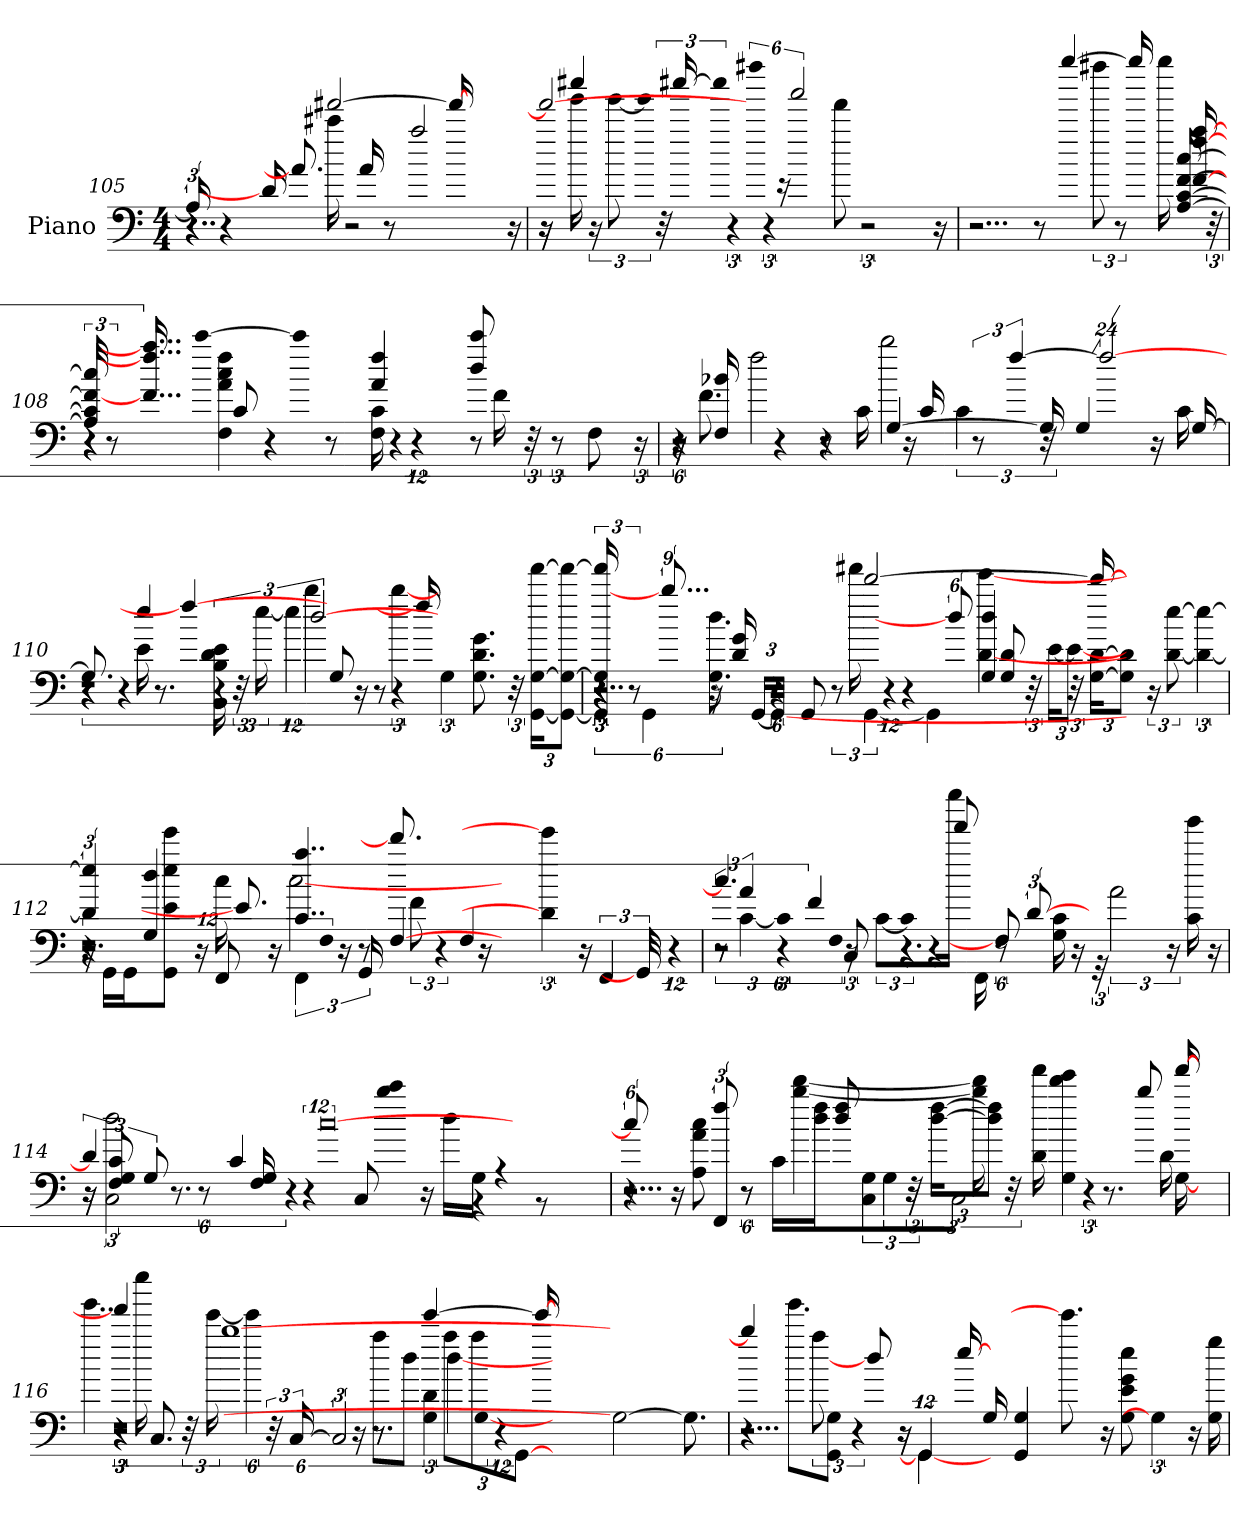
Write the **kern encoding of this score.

**kern
*part1
*staff1
*I"Piano
*I'Pno
*clefF4
*M4/4
=105
*^
*	*^
24A]	4..r	4..r
4r	.	.
16d]	.	.
8.a]	.	.
.	16ccc#X	[2fff#X
.	2r	.
16a	.	.
8r	.	.
2aa	.	.
.	.	16fff#_
.	24%7ryy	24%7ryy
16r	.	.
=106	=106	=106
2fff#_	16r	16r
.	16ggg	4cccc#X
.	24r	.
.	[12ggg	.
.	12%7ggg]	.
.	.	48r
.	.	[24cccc#X
.	.	24%11cccc#]
12%5ffff#X	.	.
.	6r	6r
48r	.	.
6aaa	.	.
.	2ryy	2ryy
8fff#]	.	.
3r	.	.
.	8ryy	8ryy
16r	.	.
=107	=107	=107
2r	2.r	2...r
8r	.	.
[4gggg	.	.
.	12ffff#X	.
.	12r	.
16gggg]	.	.
.	16gggg	.
[16A [16c [16cc [16f	.	[16ff [16f [16aa
.	48r	.
=108	=108	=108
48A] 48c] 48cc] 48f]	4r	4r
12r	.	.
18...ff] 18...f] 18...aa]	.	.
[6ccc	.	.
.	4a 4cc 4F 4ff	8c
6ccc]	.	4r
.	8r	.
24%5r	.	.
.	16F 16c	4a 4ff
.	48%11r	.
8ccc 8dd	.	.
12r	.	8r
.	16f	.
8F	.	.
.	48r	.
.	8ryy	8ryy
24r	.	.
=109	=109	=109
*	*	*^
16r	16r	12%5r	12%5r
16F 16b-X	8.f	.	.
4r	.	.	.
.	8r	.	.
[4G	2bb	.	.
.	.	16c	6ff
.	.	12r	.
.	.	[6ff	.
.	.	.	48%5r
16G]	.	.	.
4G	.	.	16c
.	.	48%13ff_	.
.	.	.	16r
.	.	.	6c
.	16r	.	.
[16G	16c	.	.
.	.	.	48r
=110	=110	=110	=110
8.G]	4r	4r	3%2r
4r	.	.	.
.	16e	4ee	.
.	8.r	.	.
4ff_	.	.	.
.	16B 16e 16BB 16d	6r	.
.	48r	.	.
.	[24ee	.	.
.	48%7ee]	.	.
.	.	[3dd	6bb
8G	.	.	.
.	16r	.	.
8r	.	.	.
.	[6bb	.	6r
16ff]	.	.	.
6G	2ryy	2ryy	2ryy
8.G 8.d 8.g	.	.	.
48r	.	.	.
[24fff\ [24G [24GGKL	.	.	.
12fff\_ 12G_ 12GG_J	.	.	.
=111	=111	=111	=111
*	*	*^	*^
*	*	*	*	*	*
24fff] 24G] 24GG]	6r	6r	4..r	2.r	6%5r
12r	.	.	.	.	.
9...bb]	.	.	.	.	.
.	8.G 8.dd	16d 16g	.	.	.
.	.	24%5r	.	.	.
8GG	.	.	.	.	.
.	12r	.	.	.	.
.	[6GG	[2ddd	16fff#X	.	.
48%11r	.	.	.	.	.
.	.	.	4r	.	.
.	4GG]	.	.	.	.
48%5dd]	.	.	.	.	.
.	.	.	[4eee [4d	4G 4dd	.
8d 8G	.	.	.	.	.
.	.	.	.	.	12GG
.	48r	.	.	.	.
.	[24e\KL	.	.	.	.
48r	12e\J_	.	.	.	48r
[24G\ [24dKL	.	16ddd_	.	.	[24GG/LL
12G\] 12d]J	.	.	.	.	48GG/JJk_
.	48%17ryy	48%17ryy	48%17ryy	48%17ryy	48%17ryy
24r	.	.	.	.	.
[12ee [12d	.	.	.	.	.
6ee_ 6d_	.	.	.	.	.
*	*	*	*	*v	*v
=112	=112	=112	=112	=112
6ee] 6d]	16r	4.r	2r	12%7r
.	16GG\KL	.	.	.
.	16GG\K	.	.	.
4G 4dd	.	.	.	.
.	8GG\ 8e 8ee 8eeeJ	.	.	.
.	16r	.	.	.
.	16cc	8FF	.	.
8.e]	.	.	.	.
.	16r	.	.	.
.	6FF	4..c 4..aa	[2cc	.
.	.	.	.	6F
16r	.	.	.	.
16GG	12r	.	.	.
8.ddd]	.	.	.	.
.	12f	.	.	[4F
.	6r	.	.	.
4F	.	.	.	.
.	.	16r	.	.
.	48%35ryy	48%35ryy	48%35ryy	48%35ryy
6eee] 6d]	.	.	.	.
16r	.	.	.	.
6FF	.	.	.	.
48GG]	.	.	.	.
48%7r	.	.	.	.
*	*	*	*v	*v
=113	=113	=113	=113
4.cc]	12r	12r	12%5r
.	[6c	6a	.
.	24%5c]	6r	.
6f	.	.	.
.	.	8C	3F
.	24r	.	.
.	[12c\L	.	.
48%7r	.	4.r	.
.	48%5c\]	.	.
8fff	16eeee\Jk	.	.
.	16FF	.	4r
8F]	48%5r	.	.
.	16G 16c	[12d	.
16r	.	.	.
.	48r	.	.
3a	2ryy	2ryy	2ryy
24r	.	.	.
16ggg 16c	.	.	.
16r	.	.	.
*	*	*v	*v
=114	=114	=114
6d]	16r	16r
.	3C 3dd	8G 8F 8c
12G	.	.
.	.	8.r
48%5r	.	.
4c	.	.
.	.	16G 16F
.	48%11r	.
.	.	48%11r
8C	.	.
.	12ccc 12bb	.
.	.	[3cc
.	6r	.
16r	.	.
16dd\LL	.	.
16G\JJ	.	.
.	8r	.
4r	.	.
.	6ryy	6ryy
=115	=115	=115
*	*^	*^
*	*	*	*	*
48%5cc]	8r	4..r	2r	2...r
16r	.	.	.	.
.	8cc 8a 8A	.	.	.
12FF 12ff	.	.	.	.
48%5r	8r	.	.	.
16c\LL	.	.	.	.
.	[4ddd [4bb	.	.	.
16dd\ 16ffJ	.	.	.	.
.	.	8dd 8ff	.	.
12G\ 12CJ	.	.	.	.
.	.	.	6G	.
24r	.	48r	.	.
.	.	[24dd\ [24ffKL	.	.
2C	.	.	.	.
.	16ddd] 16bb]	12dd\] 12ff]J	.	.
.	.	.	48r	.
.	4G 4eee 4ddd	.	16d 16fff	.
.	.	6r	.	.
.	.	.	8.r	.
.	.	8bb	.	.
.	[16G	.	16d	[16fff
.	48%5ryy	48%5ryy	48%5ryy	48%5ryy
=116	=116	=116	=116	=116
*	*	*	*	*^
4fff]	4..ggg	6r	6r	2r	6%5r
.	.	8.C	16eeee	.	.
.	.	.	48r	.	.
[1bb	.	.	[24eee	.	.
.	.	.	24%5eee]	.	.
.	.	48r	.	.	.
.	.	[24C	.	.	.
.	.	3C]	.	.	.
.	16r	.	.	.	.
.	8aa\L	.	8.r	8.r	.
.	8dd\J	.	.	.	.
.	.	.	6G 6d	[4eee	.
.	[4dd	12aa\L	.	.	.
.	.	12aa\	.	.	[6G
.	.	.	48%7r	.	.
.	.	[12GG\J	.	.	.
.	.	.	.	16eee_	.
.	2...ryy	2...ryy	2...ryy	2...ryy	2...ryy
2G_	.	.	.	.	.
8.G]	.	.	.	.	.
*	*	*v	*v	*v	*v
=117	=117	=117
4bb]	4..r	2...r
8.ggg\L	.	.
8GG\ 8GJ	12aa	.
.	6r	.
8dd]	.	.
16r	16r	.
48%11GG]	[4GG	.
.	.	[16ee
16G	.	.
.	24%23ryy	24%23ryy
4GG 4G	.	.
8.eee]	.	.
16r	.	.
8G 8g 8ee 8e	.	.
6G]	.	.
16r	.	.
16G 16gg	.	.
*v	*v	*v
=
*-
